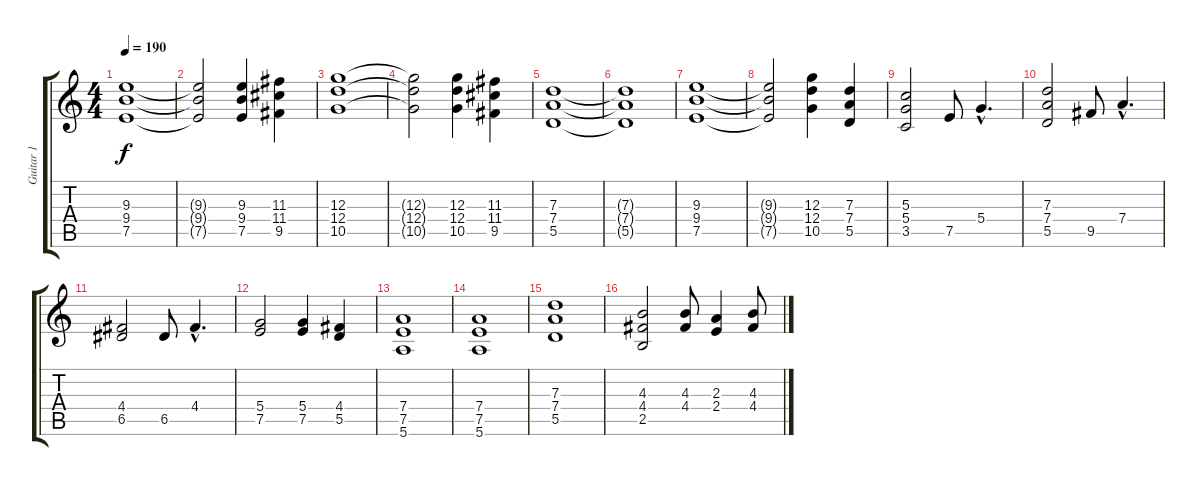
\track ("Guitar 1" "Guitar 1") {instrument distortionguitar}
\staff {score tabs}
\tuning (E4 B3 G3 D3 A2 E2) {hide}
\ts (4 4)
\tempo 190
\clef g2
\ks c
(9.3 9.4 7.5).1{dy f} |
(9.3{t} 9.4{t} 7.5{t}).2 (9.3 9.4 7.5).4 (11.3 11.4 9.5).4 |
(12.3 12.4 10.5).1 |
(12.3{t} 12.4{t} 10.5{t}).2 (12.3 12.4 10.5).4 (11.3 11.4 9.5).4 |
(7.3 7.4 5.5).1 |
(7.3{t} 7.4{t} 5.5{t}).1 |
(9.3 9.4 7.5).1 |
(9.3{t} 9.4{t} 7.5{t}).2 (12.3 12.4 10.5).4 (7.3 7.4 5.5).4 |
(5.3 5.4 3.5).2 7.5.8 5.4{hac}.4{d} |
(7.3 7.4 5.5).2 9.5.8 7.4{hac}.4{d} |
(4.4 6.5).2 6.5.8 4.4{hac}.4{d} |
(5.4 7.5).2 (5.4 7.5).4 (4.4 5.5).4 |
(7.4 7.5 5.6).1 |
(7.4 7.5 5.6).1 |
(7.3 7.4 5.5).1 |
(4.3 4.4 2.5).2 (4.3 4.4).8 (2.3 2.4).4 (4.3 4.4).8
